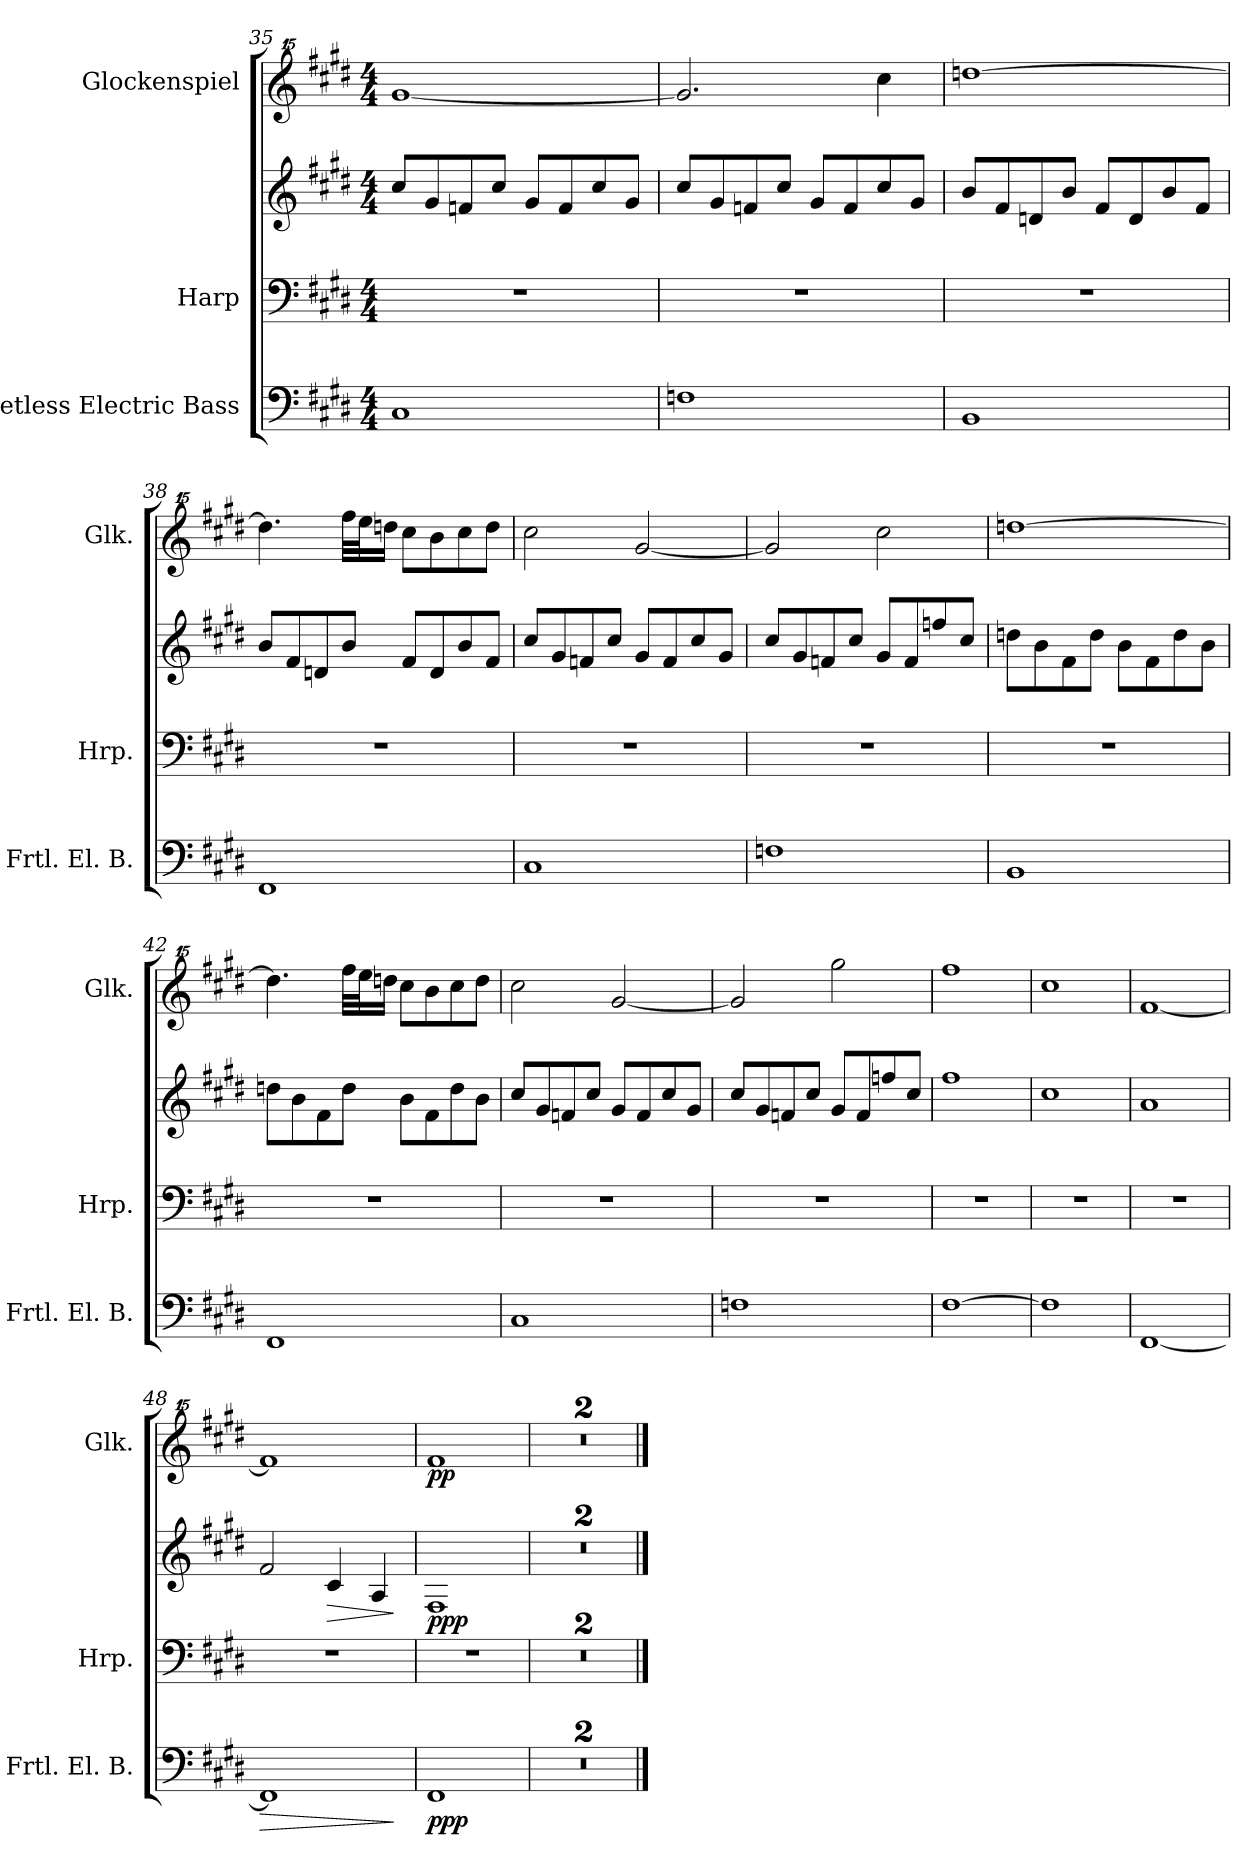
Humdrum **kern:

**kern	**dynam	**kern	**kern	**dynam	**kern	**dynam
*part3	*part3	*part2	*part2	*part2	*part1	*part1
*staff4	*staff4	*staff3	*staff2	*staff2/3	*staff1	*staff1
*I"Fretless Electric Bass	*	*I"Harp	*	*	*I"Glockenspiel	*
*I'Frtl. El. B.	*	*I'Hrp.	*	*	*I'Glk.	*
*clefF4	*	*clefF4	*clefG2	*	*clefG^^2	*
*k[f#c#g#d#]	*	*k[f#c#g#d#]	*k[f#c#g#d#]	*	*k[f#c#g#d#]	*
*E:	*	*E:	*E:	*	*E:	*
*M4/4	*	*M4/4	*M4/4	*	*M4/4	*
=35	=35	=35	=35	=35	=35	=35
1C#	.	1r	8cc#/L	.	[1ggg#	.
.	.	.	8g#/	.	.	.
.	.	.	8fn/	.	.	.
.	.	.	8cc#/J	.	.	.
.	.	.	8g#/L	.	.	.
.	.	.	8f/	.	.	.
.	.	.	8cc#/	.	.	.
.	.	.	8g#/J	.	.	.
=36	=36	=36	=36	=36	=36	=36
1Fn	.	1r	8cc#/L	.	2.ggg#/]	.
.	.	.	8g#/	.	.	.
.	.	.	8fn/	.	.	.
.	.	.	8cc#/J	.	.	.
.	.	.	8g#/L	.	.	.
.	.	.	8f/	.	.	.
.	.	.	8cc#/	.	4cccc#\	.
.	.	.	8g#/J	.	.	.
!!LO:LB:g=z
=37	=37	=37	=37	=37	=37	=37
1BB	.	1r	8b/L	.	[1ddddn	.
.	.	.	8f#/	.	.	.
.	.	.	8dn/	.	.	.
.	.	.	8b/J	.	.	.
.	.	.	8f#/L	.	.	.
.	.	.	8d/	.	.	.
.	.	.	8b/	.	.	.
.	.	.	8f#/J	.	.	.
=38	=38	=38	=38	=38	=38	=38
1FF#	.	1r	8b/L	.	4.dddd\]	.
.	.	.	8f#/	.	.	.
.	.	.	8dn/	.	.	.
.	.	.	8b/J	.	32ffff#\LLL	.
.	.	.	.	.	32eeee\J	.
.	.	.	.	.	16ddddn\JJ	.
.	.	.	8f#/L	.	8cccc#\L	.
.	.	.	8d/	.	8bbb\	.
.	.	.	8b/	.	8cccc#\	.
.	.	.	8f#/J	.	8dddd\J	.
=39	=39	=39	=39	=39	=39	=39
1C#	.	1r	8cc#/L	.	2cccc#\	.
.	.	.	8g#/	.	.	.
.	.	.	8fn/	.	.	.
.	.	.	8cc#/J	.	.	.
.	.	.	8g#/L	.	[2ggg#/	.
.	.	.	8f/	.	.	.
.	.	.	8cc#/	.	.	.
.	.	.	8g#/J	.	.	.
!!LO:PB:g=z
=40	=40	=40	=40	=40	=40	=40
1Fn	.	1r	8cc#/L	.	2ggg#/]	.
.	.	.	8g#/	.	.	.
.	.	.	8fn/	.	.	.
.	.	.	8cc#/J	.	.	.
.	.	.	8g#/L	.	2cccc#\	.
.	.	.	8f/	.	.	.
.	.	.	8ffn/	.	.	.
.	.	.	8cc#/J	.	.	.
=41	=41	=41	=41	=41	=41	=41
1BB	.	1r	8ddn\L	.	[1ddddn	.
.	.	.	8b\	.	.	.
.	.	.	8f#\	.	.	.
.	.	.	8dd\J	.	.	.
.	.	.	8b\L	.	.	.
.	.	.	8f#\	.	.	.
.	.	.	8dd\	.	.	.
.	.	.	8b\J	.	.	.
=42	=42	=42	=42	=42	=42	=42
1FF#	.	1r	8ddn\L	.	4.dddd\]	.
.	.	.	8b\	.	.	.
.	.	.	8f#\	.	.	.
.	.	.	8dd\J	.	32ffff#\LLL	.
.	.	.	.	.	32eeee\J	.
.	.	.	.	.	16ddddn\JJ	.
.	.	.	8b\L	.	8cccc#\L	.
.	.	.	8f#\	.	8bbb\	.
.	.	.	8dd\	.	8cccc#\	.
.	.	.	8b\J	.	8dddd\J	.
!!LO:LB:g=z
=43	=43	=43	=43	=43	=43	=43
1C#	.	1r	8cc#/L	.	2cccc#\	.
.	.	.	8g#/	.	.	.
.	.	.	8fn/	.	.	.
.	.	.	8cc#/J	.	.	.
.	.	.	8g#/L	.	[2ggg#/	.
.	.	.	8f/	.	.	.
.	.	.	8cc#/	.	.	.
.	.	.	8g#/J	.	.	.
=44	=44	=44	=44	=44	=44	=44
1Fn	.	1r	8cc#/L	.	2ggg#/]	.
.	.	.	8g#/	.	.	.
.	.	.	8fn/	.	.	.
.	.	.	8cc#/J	.	.	.
.	.	.	8g#/L	.	2gggg#\	.
.	.	.	8f/	.	.	.
.	.	.	8ffn/	.	.	.
.	.	.	8cc#/J	.	.	.
=45	=45	=45	=45	=45	=45	=45
[1F#	.	1r	1ff#	.	1ffff#	.
=46	=46	=46	=46	=46	=46	=46
1F#]	.	1r	1cc#	.	1cccc#	.
=47	=47	=47	=47	=47	=47	=47
[1FF#	.	1r	1a	.	[1fff#	.
=48	=48	=48	=48	=48	=48	=48
!	!LO:HP:b	!	!	!	!	!
1FF#]	>	1r	2f#/	.	1fff#]	.
!	!	!	!	!LO:HP:b	!	!
.	.	.	4c#/	>	.	.
.	.	.	4A/	.	.	.
.	]	.	.	]	.	.
=49	=49	=49	=49	=49	=49	=49
!	!LO:DY:b	!	!	!LO:DY:b	!	!LO:DY:b
1FF#	ppp	1r	1F#	ppp	1fff#	pp
=50	=50	=50	=50	=50	=50	=50
1r	.	1r	1r	.	1r	.
!!LO:PB:g=z
=51	=51	=51	=51	=51	=51	=51
1r	.	1r	1r	.	1r	.
==	==	==	==	==	==	==
*-	*-	*-	*-	*-	*-	*-
